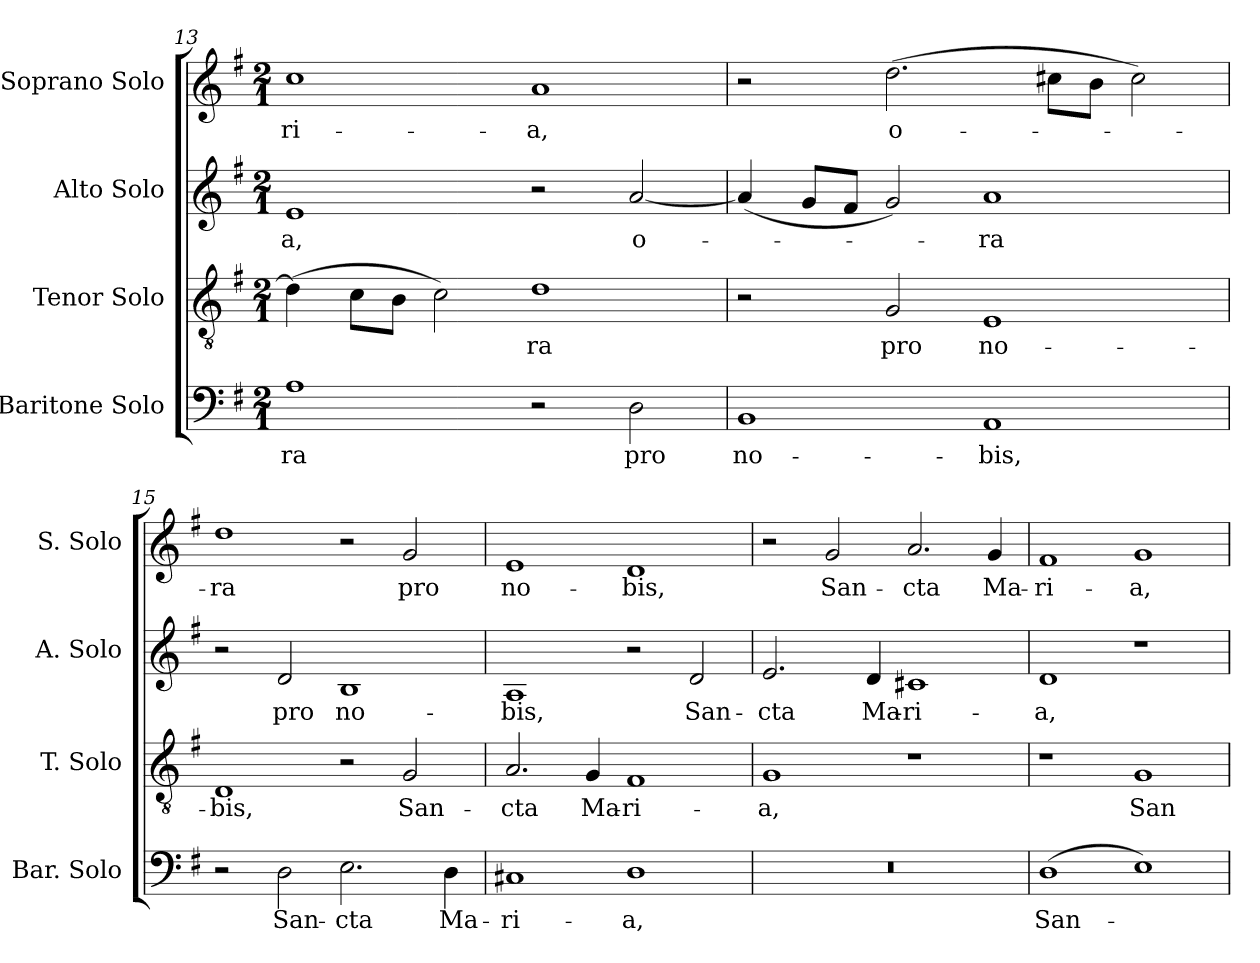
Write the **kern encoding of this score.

**kern	**text	**kern	**text	**kern	**text	**kern	**text
*part4	*part4	*part3	*part3	*part2	*part2	*part1	*part1
*staff4	*staff4	*staff3	*staff3	*staff2	*staff2	*staff1	*staff1
*I"Baritone Solo	*	*I"Tenor Solo	*	*I"Alto Solo	*	*I"Soprano Solo	*
*I'Bar. Solo	*	*I'T. Solo	*	*I'A. Solo	*	*I'S. Solo	*
*clefF4	*	*clefGv2	*	*clefG2	*	*clefG2	*
*	*	*ITrd7c12	*	*	*	*	*
*k[f#]	*	*k[f#]	*	*k[f#]	*	*k[f#]	*
*G:	*	*G:	*	*G:	*	*G:	*
*M2/1	*	*M2/1	*	*M2/1	*	*M2/1	*
=13	=13	=13	=13	=13	=13	=13	=13
!	!LO:LY:b:color=#000000	!	!	!	!	!	!
!	!	!	!	!	!LO:LY:b:color=#000000	!	!
!	!	!	!	!	!	!	!LO:LY:b:color=#000000
1Ai	-ra	(4Di\]	.	1ei	-a,	1cci	-ri-
.	.	8Ci\L	.	.	.	.	.
.	.	8BBi\J	.	.	.	.	.
.	.	2Ci\)	.	.	.	.	.
!	!	!	!LO:LY:b:color=#000000	!	!	!	!
!	!	!	!	!	!	!	!LO:LY:b:color=#000000
2r	.	1Di	-ra	2r	.	1ai	-a,
!	!LO:LY:b:color=#000000	!	!	!	!	!	!
!	!	!	!	!	!LO:LY:b:color=#000000	!	!
2Di\	pro	.	.	[2ai/	o-	.	.
=14	=14	=14	=14	=14	=14	=14	=14
!	!LO:LY:b:color=#000000	!	!	!	!	!	!
1BBi	no-	2r	.	(4ai/]	.	2r	.
.	.	.	.	8gi/L	.	.	.
.	.	.	.	8f#i/J	.	.	.
!	!	!	!LO:LY:b:color=#000000	!	!	!	!
!	!	!	!	!	!	!	!LO:LY:b:color=#000000
.	.	2GGi/	pro	2gi/)	.	(2.ddi\	o-
!	!LO:LY:b:color=#000000	!	!	!	!	!	!
!	!	!	!LO:LY:b:color=#000000	!	!	!	!
!	!	!	!	!	!LO:LY:b:color=#000000	!	!
1AAi	-bis,	1EEi	no-	1ai	-ra	.	.
.	.	.	.	.	.	8cc#Xi\L	.
.	.	.	.	.	.	8bi\J	.
.	.	.	.	.	.	2cc#i\)	.
=15	=15	=15	=15	=15	=15	=15	=15
!	!	!	!LO:LY:b:color=#000000	!	!	!	!
!	!	!	!	!	!	!	!LO:LY:b:color=#000000
2r	.	1DDi	-bis,	2r	.	1ddi	-ra
!	!LO:LY:b:color=#000000	!	!	!	!	!	!
!	!	!	!	!	!LO:LY:b:color=#000000	!	!
2Di\	San-	.	.	2di/	pro	.	.
!	!LO:LY:b:color=#000000	!	!	!	!	!	!
!	!	!	!	!	!LO:LY:b:color=#000000	!	!
2.Ei\	-cta	2r	.	1Bi	no-	2r	.
!	!	!	!LO:LY:b:color=#000000	!	!	!	!
!	!	!	!	!	!	!	!LO:LY:b:color=#000000
.	.	2GGi/	San-	.	.	2gi/	pro
!	!LO:LY:b:color=#000000	!	!	!	!	!	!
4Di\	Ma-	.	.	.	.	.	.
!!LO:LB:g=z
=16	=16	=16	=16	=16	=16	=16	=16
!	!LO:LY:b:color=#000000	!	!	!	!	!	!
!	!	!	!LO:LY:b:color=#000000	!	!	!	!
!	!	!	!	!	!LO:LY:b:color=#000000	!	!
!	!	!	!	!	!	!	!LO:LY:b:color=#000000
1C#Xi	-ri-	2.AAi/	-cta	1Ai	-bis,	1ei	no-
!	!	!	!LO:LY:b:color=#000000	!	!	!	!
.	.	4GGi/	Ma-	.	.	.	.
!	!LO:LY:b:color=#000000	!	!	!	!	!	!
!	!	!	!LO:LY:b:color=#000000	!	!	!	!
!	!	!	!	!	!	!	!LO:LY:b:color=#000000
1Di	-a,	1FF#i	-ri-	2r	.	1di	-bis,
!	!	!	!	!	!LO:LY:b:color=#000000	!	!
.	.	.	.	2di/	San-	.	.
=17	=17	=17	=17	=17	=17	=17	=17
!LO:N:vis=1	!	!	!	!	!	!	!
!	!	!	!LO:LY:b:color=#000000	!	!	!	!
!	!	!	!	!	!LO:LY:b:color=#000000	!	!
0r	.	1GGi	-a,	2.ei/	-cta	2r	.
!	!	!	!	!	!	!	!LO:LY:b:color=#000000
.	.	.	.	.	.	2gi/	San-
!	!	!	!	!	!LO:LY:b:color=#000000	!	!
.	.	.	.	4di/	Ma-	.	.
!	!	!	!	!	!LO:LY:b:color=#000000	!	!
!	!	!	!	!	!	!	!LO:LY:b:color=#000000
.	.	1r	.	1c#Xi	-ri-	2.ai/	-cta
!	!	!	!	!	!	!	!LO:LY:b:color=#000000
.	.	.	.	.	.	4gi/	Ma-
=18	=18	=18	=18	=18	=18	=18	=18
!	!LO:LY:b:color=#000000	!	!	!	!	!	!
!	!	!	!	!	!LO:LY:b:color=#000000	!	!
!	!	!	!	!	!	!	!LO:LY:b:color=#000000
(1Di	San-	1r	.	1di	-a,	1f#i	-ri-
!	!	!	!LO:LY:b:color=#000000	!	!	!	!
!	!	!	!	!	!	!	!LO:LY:b:color=#000000
1Ei)	.	1GGi	San-	1r	.	1gi	-a,
=	=	=	=	=	=	=	=
*-	*-	*-	*-	*-	*-	*-	*-
